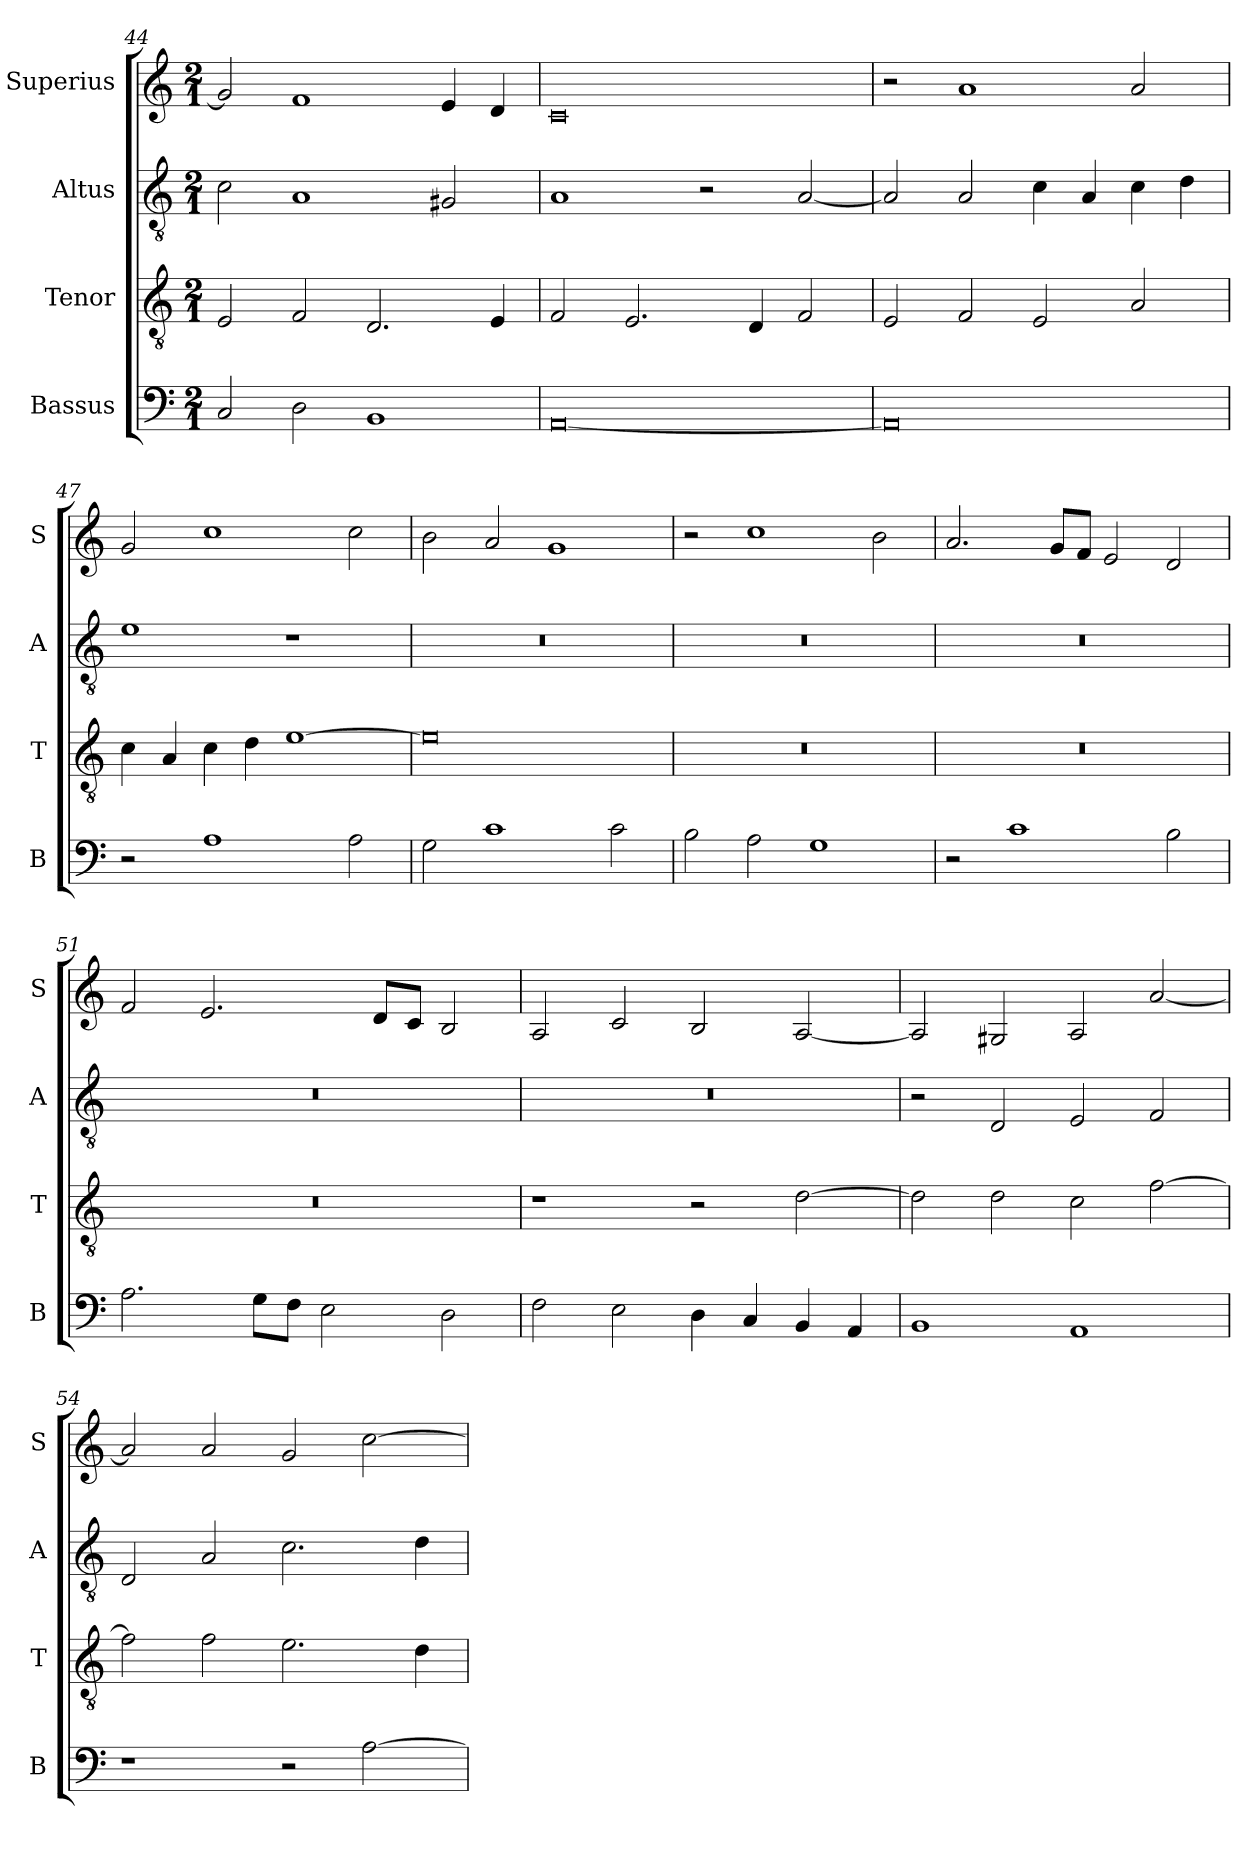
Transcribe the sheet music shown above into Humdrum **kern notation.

**kern	**kern	**kern	**kern
*part4	*part3	*part2	*part1
*staff4	*staff3	*staff2	*staff1
*I"Bassus	*I"Tenor	*I"Altus	*I"Superius
*I'B	*I'T	*I'A	*I'S
*clefF4	*clefGv2	*clefGv2	*clefG2
*k[]	*k[]	*k[]	*k[]
*C:	*C:	*C:	*C:
*M2/1	*M2/1	*M2/1	*M2/1
=44	=44	=44	=44
2C	2E	2c	2g]
2D	2F	1A	1f
1BB	2.D	.	.
.	.	2G#X	4e
.	4E	.	4d
=45	=45	=45	=45
[0AA	2F	1A	0c
.	2.E	.	.
.	.	2r	.
.	4D	.	.
.	2F	[2A	.
=46	=46	=46	=46
0AA]	2E	2A]	2r
.	2F	2A	1a
.	2E	4c	.
.	.	4A	.
.	2A	4c	2a
.	.	4d	.
=47	=47	=47	=47
2r	4c	1e	2g
.	4A	.	.
1A	4c	.	1cc
.	4d	.	.
.	[1e	1r	.
2A	.	.	2cc
=48	=48	=48	=48
2G	0e]	0r	2b
1c	.	.	2a
.	.	.	1g
2c	.	.	.
=49	=49	=49	=49
2B	0r	0r	2r
2A	.	.	1cc
1G	.	.	.
.	.	.	2b
=50	=50	=50	=50
2r	0r	0r	2.a
1c	.	.	.
.	.	.	8gL
.	.	.	8fJ
.	.	.	2e
2B	.	.	2d
=51	=51	=51	=51
2.A	0r	0r	2f
.	.	.	2.e
8GL	.	.	.
8FJ	.	.	.
2E	.	.	.
.	.	.	8dL
.	.	.	8cJ
2D	.	.	2B
=52	=52	=52	=52
2F	1r	0r	2A
2E	.	.	2c
4D	2r	.	2B
4C	.	.	.
4BB	[2d	.	[2A
4AA	.	.	.
=53	=53	=53	=53
1BB	2d]	2r	2A]
.	2d	2D	2G#X
1AA	2c	2E	2A
.	[2f	2F	[2a
=54	=54	=54	=54
1r	2f]	2D	2a]
.	2f	2A	2a
2r	2.e	2.c	2g
[2A	.	.	[2cc
.	4d	4d	.
=	=	=	=
*-	*-	*-	*-
